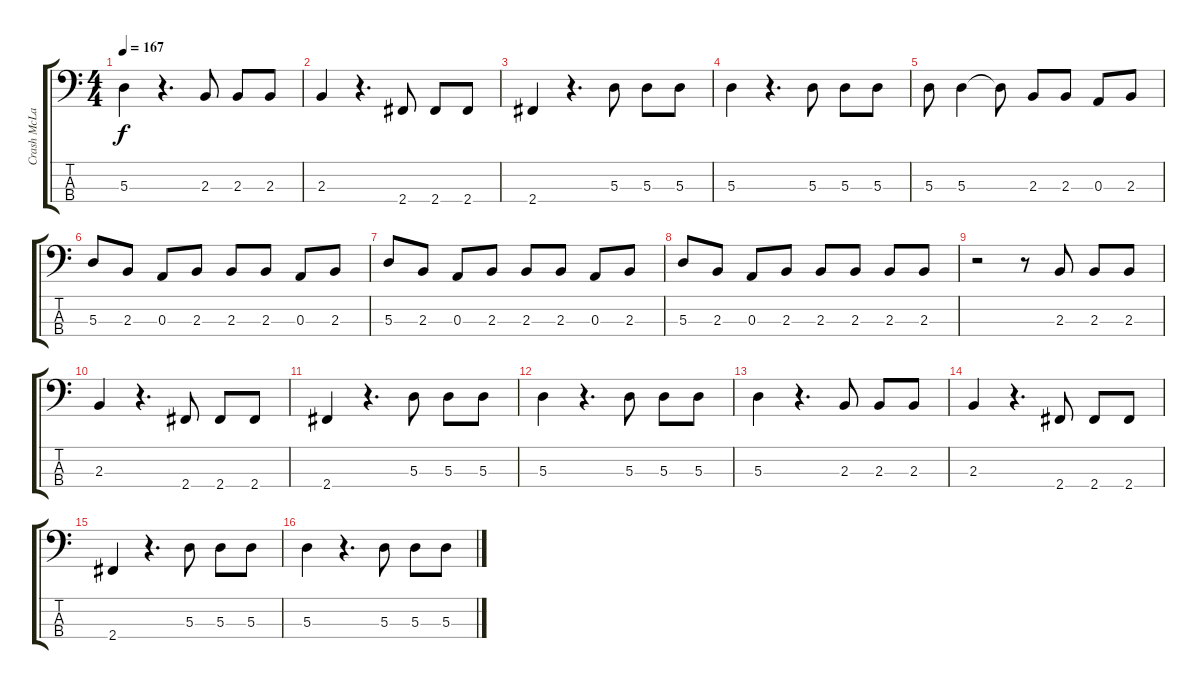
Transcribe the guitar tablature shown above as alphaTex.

\track ("Crash McLarson" "Crash McLa") {instrument electricbassfinger}
\staff {score tabs}
\tuning (G2 D2 A1 E1) {hide}
\ts (4 4)
\tempo 167
\clef f4
\ks c
5.3.4{dy f} r.4{d} 2.3.8 2.3.8 2.3.8 |
2.3.4 r.4{d} 2.4.8 2.4.8 2.4.8 |
2.4.4 r.4{d} 5.3.8 5.3.8 5.3.8 |
5.3.4 r.4{d} 5.3.8 5.3.8 5.3.8 |
5.3.8 5.3.4 5.3{t}.8 2.3.8 2.3.8 0.3.8 2.3.8 |
5.3.8 2.3.8 0.3.8 2.3.8 2.3.8 2.3.8 0.3.8 2.3.8 |
5.3.8 2.3.8 0.3.8 2.3.8 2.3.8 2.3.8 0.3.8 2.3.8 |
5.3.8 2.3.8 0.3.8 2.3.8 2.3.8 2.3.8 2.3.8 2.3.8 |
r.2 r.8 2.3.8 2.3.8 2.3.8 |
2.3.4 r.4{d} 2.4.8 2.4.8 2.4.8 |
2.4.4 r.4{d} 5.3.8 5.3.8 5.3.8 |
5.3.4 r.4{d} 5.3.8 5.3.8 5.3.8 |
5.3.4 r.4{d} 2.3.8 2.3.8 2.3.8 |
2.3.4 r.4{d} 2.4.8 2.4.8 2.4.8 |
2.4.4 r.4{d} 5.3.8 5.3.8 5.3.8 |
5.3.4 r.4{d} 5.3.8 5.3.8 5.3.8
